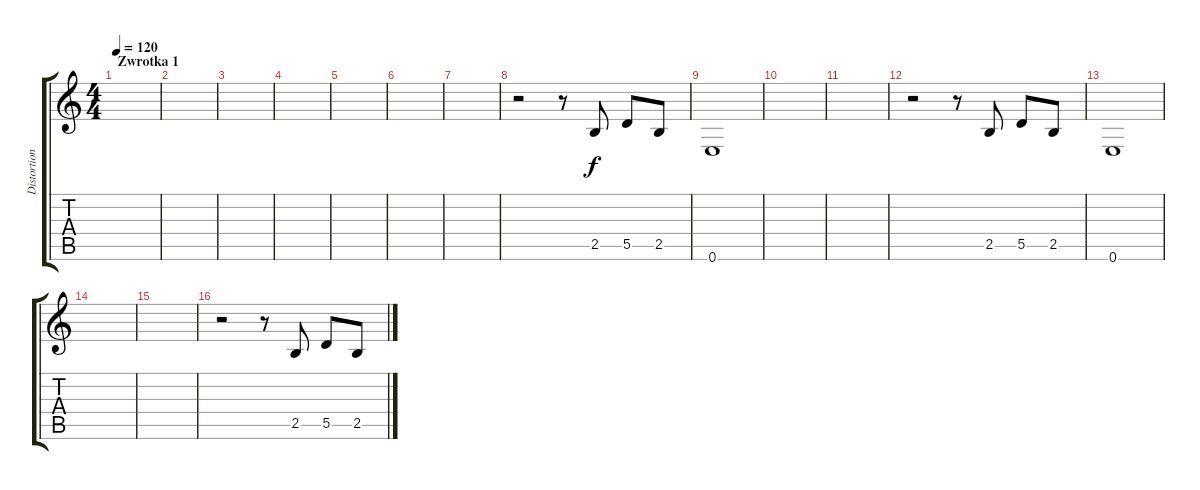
\track ("Distortion" "Distortion") {instrument distortionguitar}
\staff {score tabs}
\tuning (E4 B3 G3 D3 A2 E2) {hide}
\ts (4 4)
\section ("" "Zwrotka 1")
\tempo 120
\clef g2
\ks c
|
|
|
|
|
|
|
r.2 r.8 2.5.8 5.5.8 2.5.8 |
0.6.1 |
|
|
r.2 r.8 2.5.8 5.5.8 2.5.8 |
0.6.1 |
|
|
r.2 r.8 2.5.8 5.5.8 2.5.8
